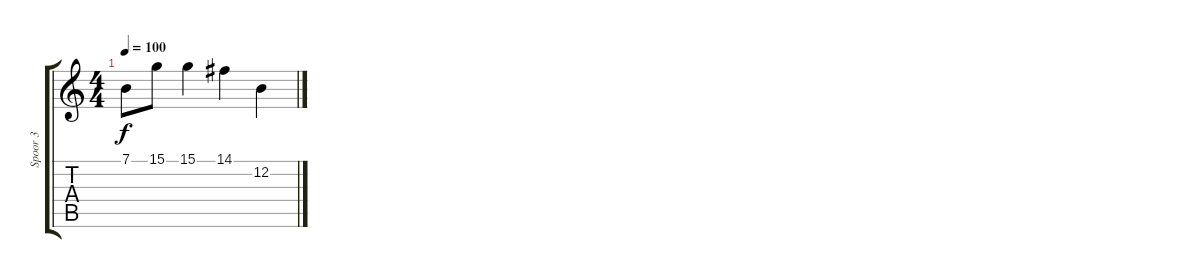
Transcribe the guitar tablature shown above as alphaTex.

\track ("Spoor 3" "Spoor 3") {instrument altosax}
\staff {score tabs}
\tuning (E4 B3 G3 D3 A2 E2) {hide}
\ts (4 4)
\tempo 100
\clef g2
\ks c
7.1.8{dy f} 15.1.8 15.1.4 14.1.4 12.2.4
